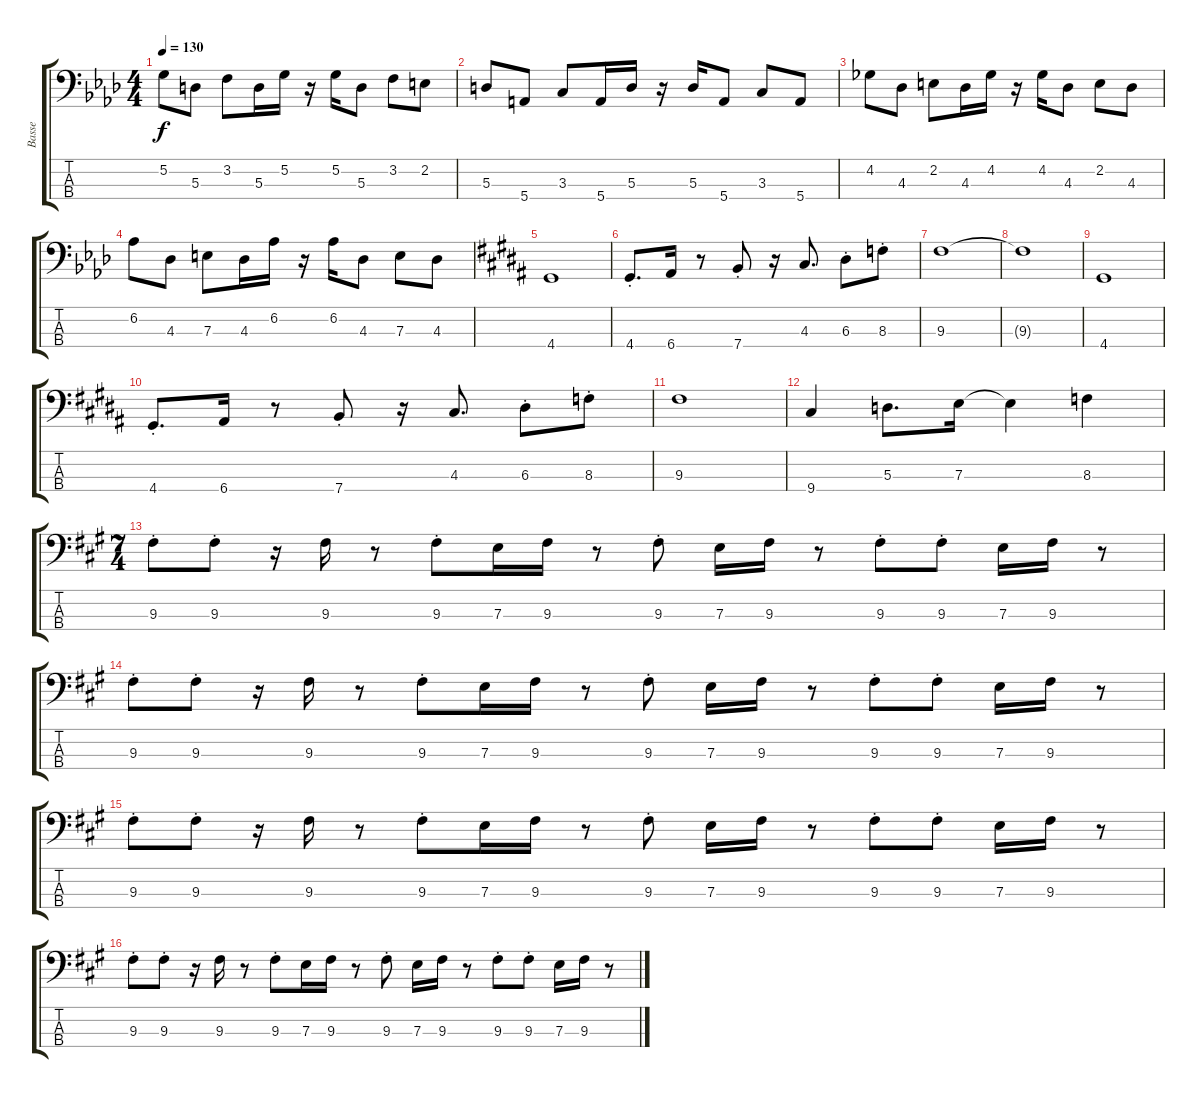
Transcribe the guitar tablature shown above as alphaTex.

\track ("Basse" "Basse") {instrument electricbasspick}
\staff {score tabs}
\tuning (G2 D2 A1 E1) {hide}
\ts (4 4)
\tempo 130
\clef f4
\ks ab
5.2.8{dy f} 5.3.8 3.2.8 5.3.16 5.2.16 r.16 5.2.16 5.3.8 3.2.8 2.2.8 |
5.3.8 5.4.8 3.3.8 5.4.16 5.3.16 r.16 5.3.16 5.4.8 3.3.8 5.4.8 |
4.2.8 4.3.8 2.2.8 4.3.16 4.2.16 r.16 4.2.16 4.3.8 2.2.8 4.3.8 |
6.2.8 4.3.8 7.3.8 4.3.16 6.2.16 r.16 6.2.16 4.3.8 7.3.8 4.3.8 |
\ks b
4.4.1 |
4.4{st}.8{d} 6.4.16 r.8 7.4{st}.8 r.16 4.3.8{d} 6.3{st}.8 8.3{st}.8 |
9.3.1 |
9.3{t}.1 |
4.4.1 |
4.4{st}.8{d} 6.4.16 r.8 7.4{st}.8 r.16 4.3.8{d} 6.3{st}.8 8.3{st}.8 |
9.3.1 |
9.4.4 5.3.8{d} 7.3.16 7.3{t}.4 8.3.4 |
\ts (7 4)
\ks a
9.3{st}.8 9.3{st}.8 r.16 9.3.16 r.8 9.3{st}.8 7.3.16 9.3.16 r.8 9.3{st}.8 7.3.16 9.3.16 r.8 9.3{st}.8 9.3{st}.8 7.3.16 9.3.16 r.8 |
9.3{st}.8 9.3{st}.8 r.16 9.3.16 r.8 9.3{st}.8 7.3.16 9.3.16 r.8 9.3{st}.8 7.3.16 9.3.16 r.8 9.3{st}.8 9.3{st}.8 7.3.16 9.3.16 r.8 |
9.3{st}.8 9.3{st}.8 r.16 9.3.16 r.8 9.3{st}.8 7.3.16 9.3.16 r.8 9.3{st}.8 7.3.16 9.3.16 r.8 9.3{st}.8 9.3{st}.8 7.3.16 9.3.16 r.8 |
9.3{st}.8 9.3{st}.8 r.16 9.3.16 r.8 9.3{st}.8 7.3.16 9.3.16 r.8 9.3{st}.8 7.3.16 9.3.16 r.8 9.3{st}.8 9.3{st}.8 7.3.16 9.3.16 r.8
